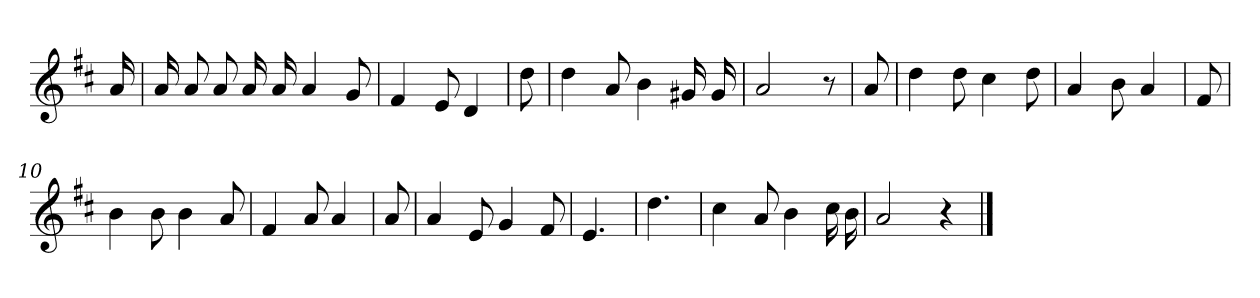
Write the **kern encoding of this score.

**kern
*part1
*staff1
*clefG2
*k[f#c#]
=
16a
=1
16a
8a
8a
16a
16a
4a
8g
=2
4f#
8e
4d
=3
8dd
=4
4dd
8a
4b
16g#X
16g#
=5
2a
8r
=6
8a
=7
4dd
8dd
4cc#
8dd
=8
4a
8b
4a
=9
8f#
=10
4b
8b
4b
8a
=11
4f#
8a
4a
=12
8a
=13
4a
8e
4g
8f#
=14
4.e
=15
4.dd
=16
4cc#
8a
4b
16cc#
16b
=17
2a
4r
==
*-
